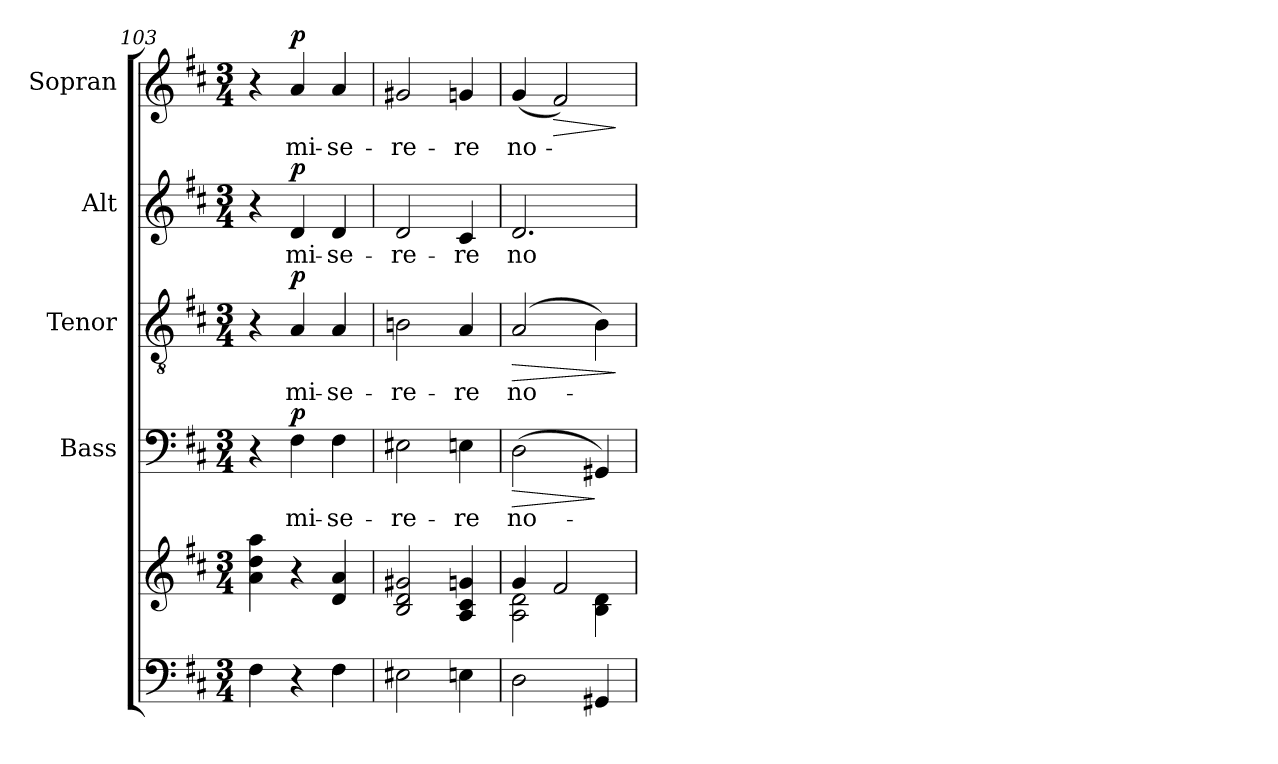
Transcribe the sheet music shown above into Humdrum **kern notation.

**kern	**kern	**kern	**text	**dynam	**kern	**text	**dynam	**kern	**text	**dynam	**kern	**text	**dynam
*part5	*part5	*part4	*part4	*part4	*part3	*part3	*part3	*part2	*part2	*part2	*part1	*part1	*part1
*staff6	*staff5	*staff4	*staff4	*staff4	*staff3	*staff3	*staff3	*staff2	*staff2	*staff2	*staff1	*staff1	*staff1
*	*	*I"Bass	*	*	*I"Tenor	*	*	*I"Alt	*	*	*I"Sopran	*	*
*	*	*I'B.	*	*	*I'T.	*	*	*I'A.	*	*	*I'S.	*	*
*clefF4	*clefG2	*clefF4	*	*	*clefGv2	*	*	*clefG2	*	*	*clefG2	*	*
*k[f#c#]	*k[f#c#]	*k[f#c#]	*	*	*k[f#c#]	*	*	*k[f#c#]	*	*	*k[f#c#]	*	*
*D:	*D:	*D:	*	*	*D:	*	*	*D:	*	*	*D:	*	*
*M3/4	*M3/4	*M3/4	*	*	*M3/4	*	*	*M3/4	*	*	*M3/4	*	*
=103	=103	=103	=103	=103	=103	=103	=103	=103	=103	=103	=103	=103	=103
4F#\	4a\ 4dd\ 4aa\	4r	.	.	4r	.	.	4r	.	.	4r	.	.
!	!	!	!LO:LY:b	!LO:DY:a	!	!LO:LY:b	!LO:DY:a	!	!LO:LY:b	!LO:DY:a	!	!LO:LY:b	!LO:DY:a
4r	4r	4F#\	mi-	p	4A/	mi-	p	4d/	mi-	p	4a/	mi-	p
!	!	!	!LO:LY:b	!	!	!LO:LY:b	!	!	!LO:LY:b	!	!	!LO:LY:b	!
4F#\	4d/ 4a/	4F#\	-se-	.	4A/	-se-	.	4d/	-se-	.	4a/	-se-	.
=104	=104	=104	=104	=104	=104	=104	=104	=104	=104	=104	=104	=104	=104
!	!	!	!LO:LY:b	!	!	!LO:LY:b	!	!	!LO:LY:b	!	!	!LO:LY:b	!
2E#X\	2B/ 2d/ 2g#X/	2E#X\	-re-	.	2Bn\	-re-	.	2d/	-re-	.	2g#X/	-re-	.
!	!	!	!LO:LY:b	!	!	!LO:LY:b	!	!	!LO:LY:b	!	!	!LO:LY:b	!
4En\	4A/ 4c#/ 4gn/	4En\	-re	.	4A/	-re	.	4c#/	-re	.	4gn/	-re	.
=105	=105	=105	=105	=105	=105	=105	=105	=105	=105	=105	=105	=105	=105
*	*^	*	*	*	*	*	*	*	*	*	*	*	*
!	!	!	!	!LO:LY:b	!LO:HP:b	!	!LO:LY:b	!LO:HP:b	!	!LO:LY:b	!	!	!LO:LY:b	!
2D\	4g/	2A\ 2d\	(>2D\	no-	>	(2A/	no-	>	2.d/	no-	.	(<4g/	no-	.
!	!	!	!	!	!	!	!	!	!	!	!	!	!	!LO:HP:b
.	2f#/	.	.	.	.	.	.	.	.	.	.	2f#/)	.	>
4GG#X/	.	4B\ 4d\	4GG#X/)	.	]	4B\)	.	.	.	.	.	.	.	.
*	*v	*v	*	*	*	*	*	*	*	*	*	*	*	*
.	.	.	.	.	.	.	]	.	.	.	.	.	]
=	=	=	=	=	=	=	=	=	=	=	=	=	=
*-	*-	*-	*-	*-	*-	*-	*-	*-	*-	*-	*-	*-	*-
